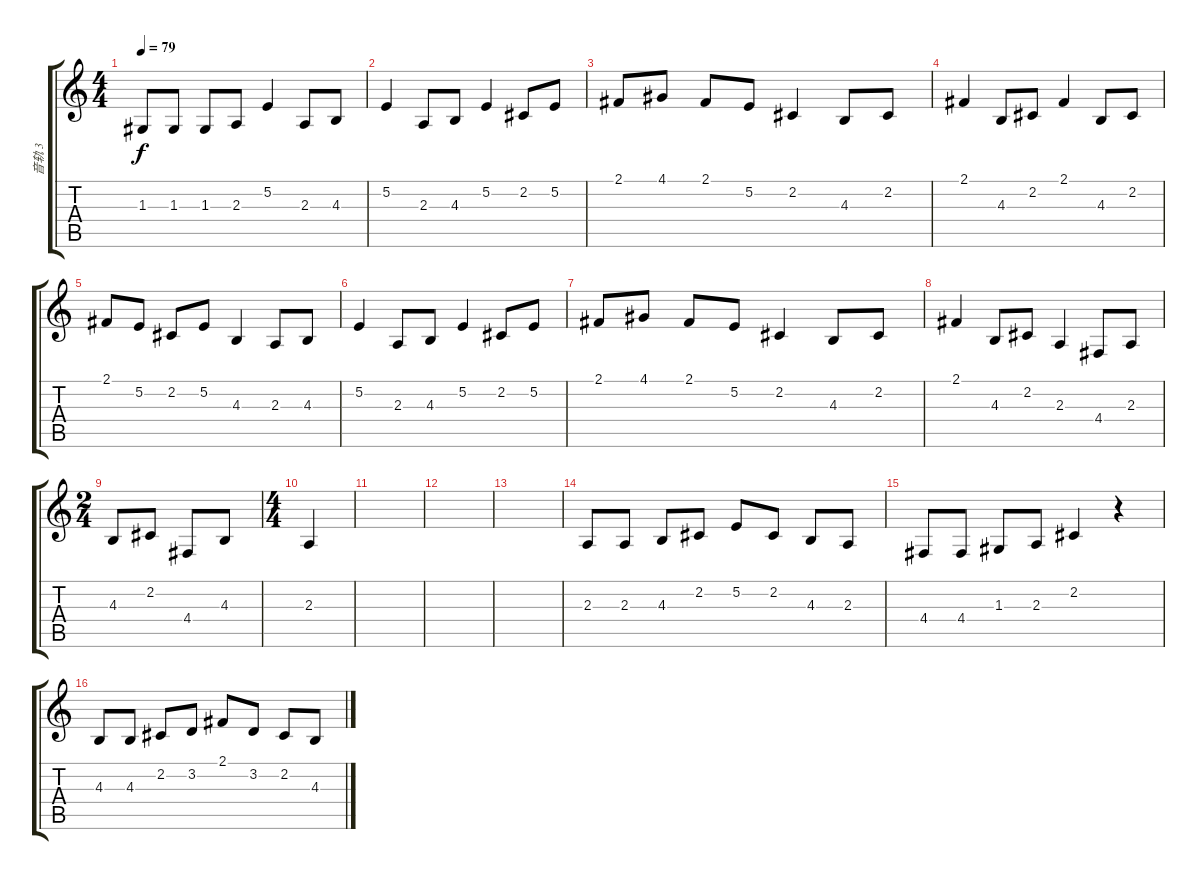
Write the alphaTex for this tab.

\track ("音轨 3" "音轨 3") {instrument lead5charang}
\staff {score tabs}
\tuning (E4 B3 G3 D3 A2 E2) {hide}
\ts (4 4)
\tempo 79
\clef g2
\ks c
1.3.8{dy f} 1.3.8 1.3.8 2.3.8 5.2.4 2.3.8 4.3.8 |
5.2.4 2.3.8 4.3.8 5.2.4 2.2.8 5.2.8 |
2.1.8 4.1.8 2.1.8 5.2.8 2.2.4 4.3.8 2.2.8 |
2.1.4 4.3.8 2.2.8 2.1.4 4.3.8 2.2.8 |
2.1.8 5.2.8 2.2.8 5.2.8 4.3.4 2.3.8 4.3.8 |
5.2.4 2.3.8 4.3.8 5.2.4 2.2.8 5.2.8 |
2.1.8 4.1.8 2.1.8 5.2.8 2.2.4 4.3.8 2.2.8 |
2.1.4 4.3.8 2.2.8 2.3.4 4.4.8 2.3.8 |
\ts (2 4)
4.3.8 2.2.8 4.4.8 4.3.8 |
\ts (4 4)
2.3.4 |
|
|
|
2.3.8 2.3.8 4.3.8 2.2.8 5.2.8 2.2.8 4.3.8 2.3.8 |
4.4.8 4.4.8 1.3.8 2.3.8 2.2.4 r.4 |
4.3.8 4.3.8 2.2.8 3.2.8 2.1.8 3.2.8 2.2.8 4.3.8
